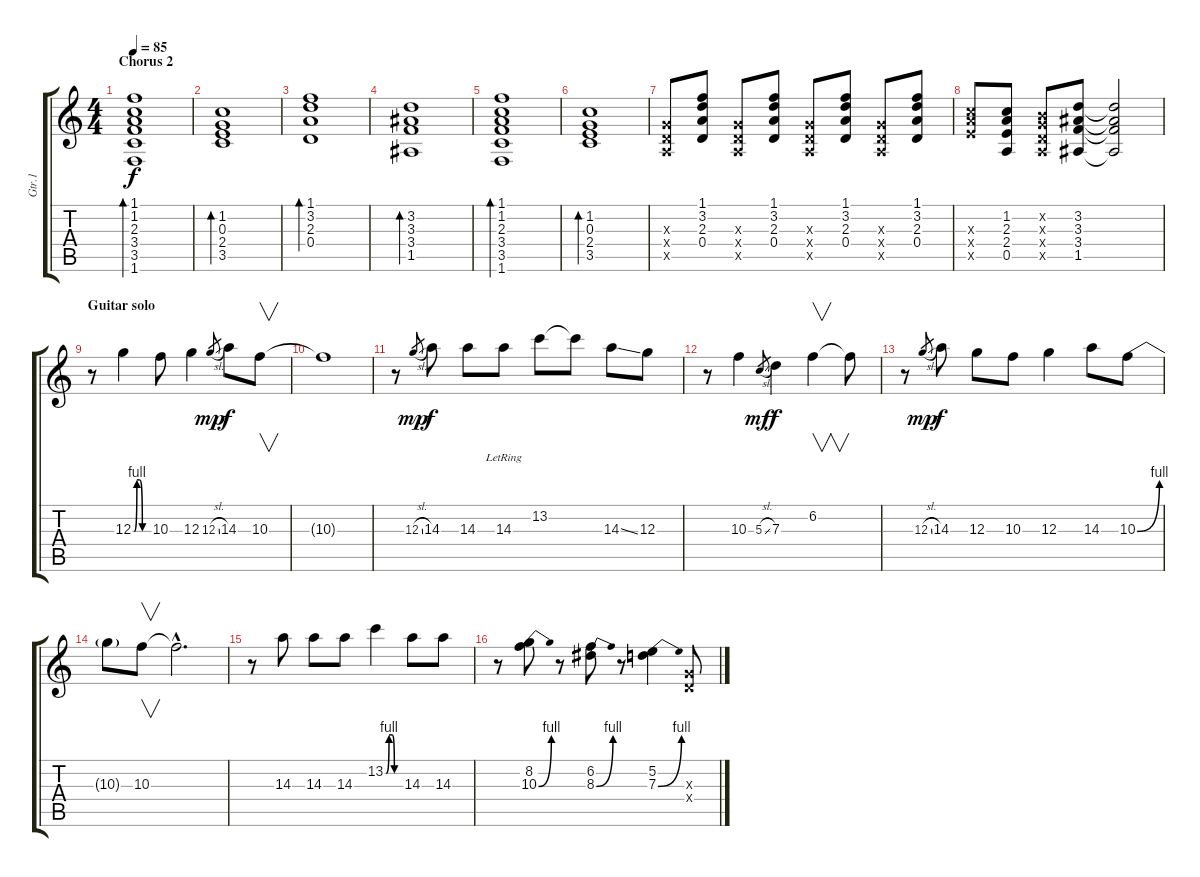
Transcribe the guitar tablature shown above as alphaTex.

\track ("Gtr.1" "Gtr.1") {instrument acousticguitarsteel}
\staff {score tabs}
\tuning (E4 B3 G3 D3 A2 E2) {hide}
\ts (4 4)
\section ("" "Chorus 2")
\tempo 85
\clef g2
\ks c
(1.1 1.2 2.3 3.4 3.5 1.6).1{bd 120 dy f} |
(1.2 0.3 2.4 3.5).1{bd 60} |
(1.1 3.2 2.3 0.4).1{bd 120} |
(3.2 3.3 3.4 1.5).1{bd 120} |
(1.1 1.2 2.3 3.4 3.5 1.6).1{bd 120} |
(1.2 0.3 2.4 3.5).1{bd 60} |
(0.3{x} 0.4{x} 0.5{x}).8 (1.1 3.2 2.3 0.4).8 (0.3{x} 0.4{x} 0.5{x}).8 (1.1 3.2 2.3 0.4).8 (0.3{x} 0.4{x} 0.5{x}).8 (1.1 3.2 2.3 0.4).8 (0.3{x} 0.4{x} 0.5{x}).8 (1.1 3.2 2.3 0.4).8 |
(5.3{x} 7.4{x} 7.5{x}).8 (1.2 2.3 2.4 0.5).8 (0.2{x} 0.3{x} 0.4{x} 0.5{x}).8 (3.2 3.3 3.4 1.5).8 (3.2{t} 3.3{t} 3.4{t} 1.5{t}).2 |
\section ("" "Guitar solo")
r.8 12.3{be (custom 0 0 5 0 15 4 26 4 36 0 60 0)}.4 10.3.8 12.3.4 12.3{sl}.8{gr dy mp} 14.3.8{dy f} 10.3.8{v} |
10.3{t}.1 |
r.8 12.3{sl}.8{gr dy mp} 14.3.8{dy f} 14.3.8 14.3{lr}.8 13.2.8 13.2{t}.8 14.3{ss}.8 12.3.8 |
r.8 10.3.4 5.3{sl}.8{gr dy mf} 7.3.4{dy f} 6.2.4{v} 6.2{t}.8 |
r.8 12.3{sl}.8{gr dy mp} 14.3.8{dy f} 12.3.8 10.3.8 12.3.4 14.3.8 10.3{be (bend 0 0 60 4)}.8 |
10.3{t}.8 10.3.8{v} 10.3{hac t}.2{d} |
r.8 14.3.8 14.3.8 14.3.8 13.2{be (custom 0 0 4 0 15 4 27 4 36 0 60 0)}.4 14.3.8 14.3.8 |
r.8 (8.2 10.3{be (bend 0 0 60 4)}).8 r.8 (6.2 8.3{be (bend 0 0 60 4)}).8 r.8 (5.2 7.3{be (bend 0 0 60 4)}).4 (0.3{x} 0.4{x}).8
